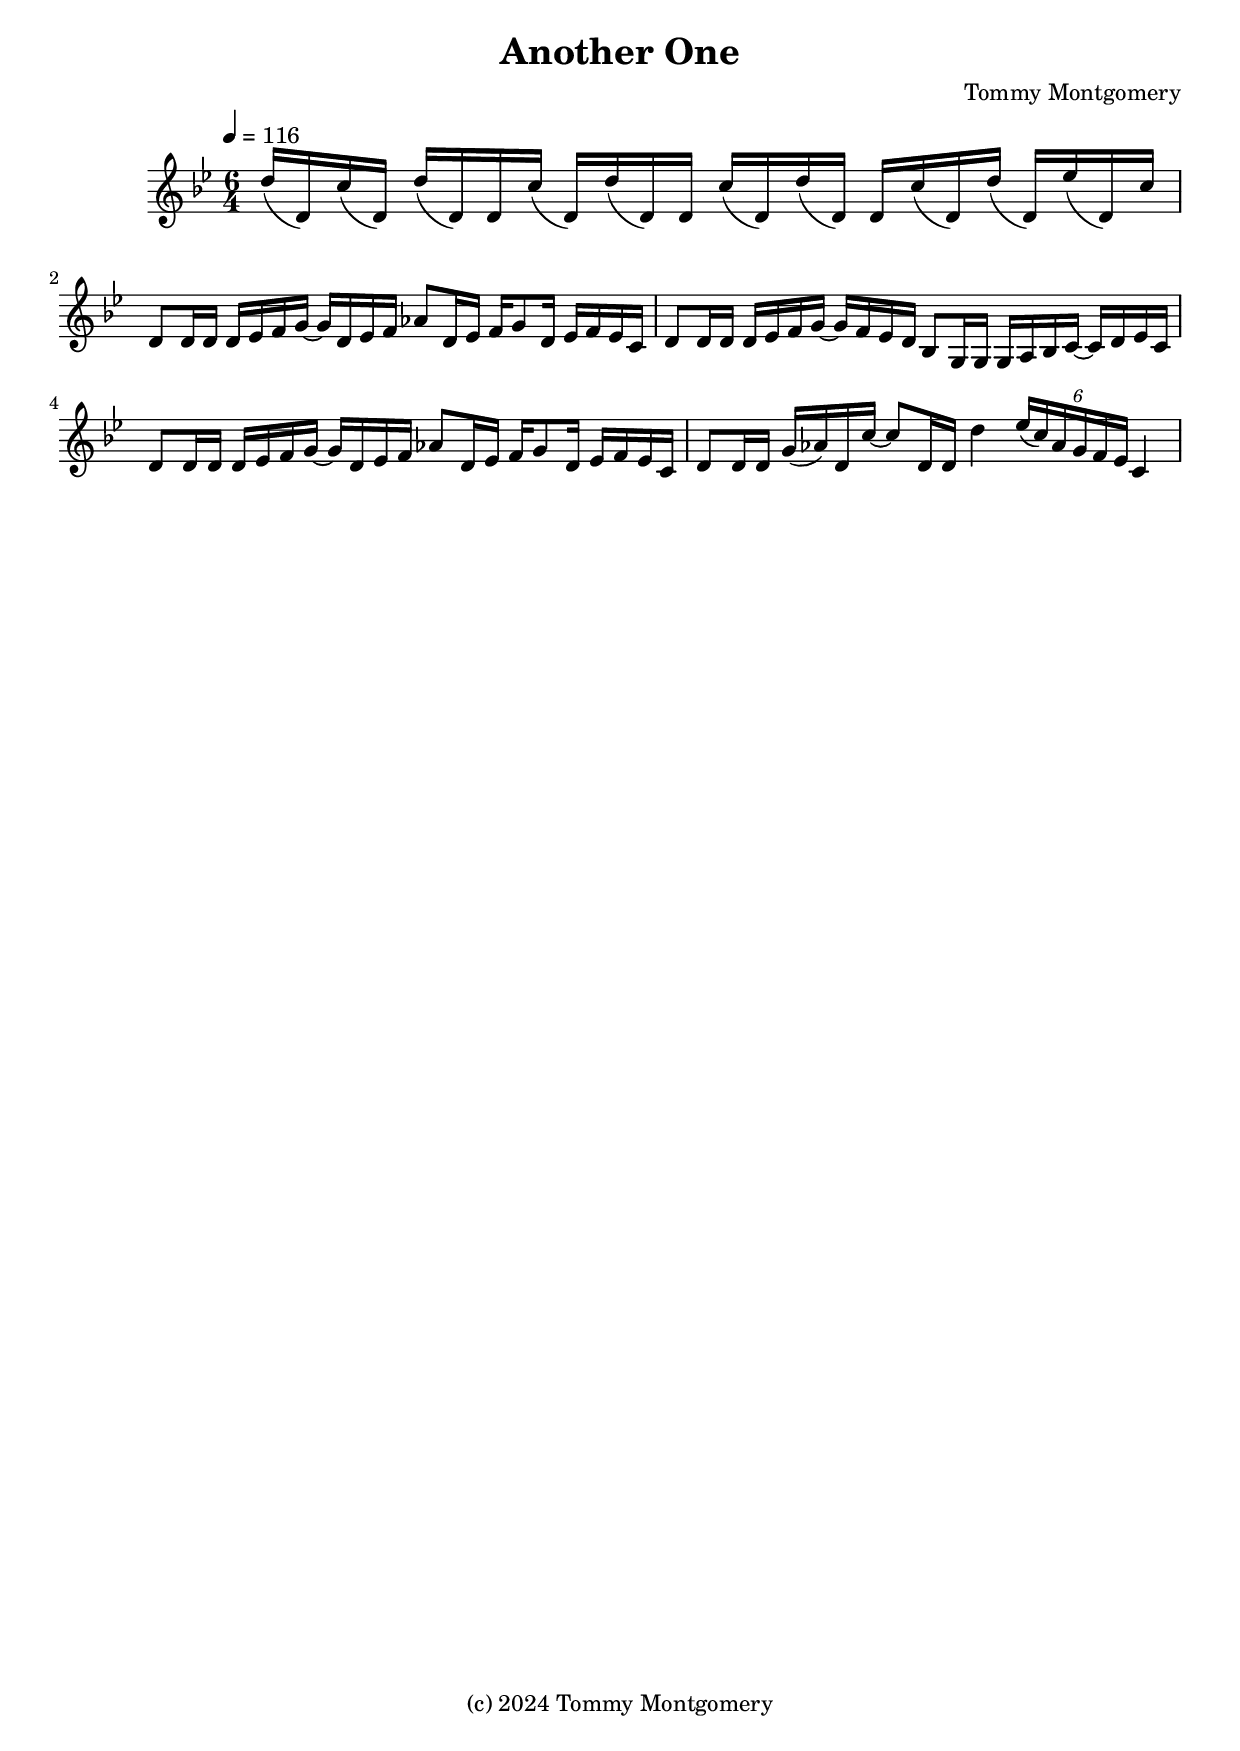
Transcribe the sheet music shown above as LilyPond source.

\version "2.24.0"
\language "english"

\header {
  title = "Another One"
  composer = "Tommy Montgomery"
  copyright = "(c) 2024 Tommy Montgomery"
}

global = {
  \key d \phrygian
  \set Staff.printKeyCancellation = ##f
  \numericTimeSignature
  \compressEmptyMeasures
  \omit Voice.StringNumber
  \override TupletBracket.bracket-visibility = #'if-no-beam
  \override MultiMeasureRest.expand-limit = #3
  \override Score.ChordName.font-name = #"Noto Serif"
  \override Score.ChordName.font-size = #0
  \override Score.LyricText.font-name = #"Noto Serif"
  \override Score.LyricText.font-size = #0
  \tempo 4 = 116
}

guitarOne = \relative c' {
  \global
  \time 6/4

  d'16( d,) c'( d,) d'( d,) d c'( d,) d'( d,) d c'( d,) d'( d,) d c'( d,) d'( d,) ef'( d,) c' |

  \repeat unfold 2 {
    d,8 d16 d d ef f g ~ g d ef f af8 d,16 ef f g8 d16 ef f ef c |
  }
  \alternative {
    { d8 d16 d d ef f g ~ g f ef d bf8 g16 g g a bf c ~ c d ef c | }
    { d8 d16 d g( af) d, c' ~ c8 d,16 d d'4 \tuplet 6/4 { ef16( c) af g f ef } c4 | }
  }


}

guitarTwo = \relative c {
  \global



}

guitarOneStaff = \new Staff \with { midiInstrument = "distorted guitar" midiMaximumVolume = #0.6 }{ \global \guitarOne }
guitarTwoStaff = \new Staff \with { midiInstrument = "distorted guitar" midiMaximumVolume = #0.6 }{ \global \guitarTwo }

chordExceptionMusic = {
  <c e g b d'>1-\markup { "maj9" }
  <c e g b fs'>1-\markup { "maj7" \sharp "11" }
  <c ef f g bf>1-\markup { "m7sus4" }
  <c ef gf bff>1-\markup { "°7" }
  <c ef gf bf>1-\markup { \super { "ø7" } }
  <c e g d'>1-\markup { "add9" }
  <c ef g d'>1-\markup { "m(add9)" }
  <c e fs as>1-\markup { \super { \sharp "11" \sharp "13" } }
  <c g>1-\markup { "5" }
  <c e g bf>1-\markup { "7" }
  <c e g b>1-\markup { "maj7" }
  <c ef g bf>1-\markup { "m7" }
  <c f g>1-\markup { "sus4" }
  <c d g>1-\markup { "sus2" }
  <c e g bf df'>1-\markup { "7" \super { \flat "9" } }
  <c e g f'>1-\markup { "add11" }
}

chordExceptions = #(append
  (sequential-music-to-chord-exceptions chordExceptionMusic #t)
  ignatzekExceptions
)

chordValues = \chordmode {
  \global
  % \powerChords
  \set chordNameExceptions = #chordExceptions
  \set majorSevenSymbol = \markup "maj7"


}

chordNames = \new ChordNames {
  \set chordChanges = ##t
  \set chordNameExceptions = #chordExceptions
  \chordValues
}

\score {
  <<
    \chordNames
    \guitarOneStaff
    \guitarTwoStaff
  >>
  \layout {
    \context {
      \Staff \RemoveEmptyStaves
      \override Glissando.minimum-length = #4
      \override Glissando.springs-and-rods = #ly:spanner::set-spacing-rods
      \override Glissando.thickness = #2
      \override VerticalAxisGroup.remove-first = ##t
    }
  }
}


\score {
  \unfoldRepeats {
    <<
      \transpose c c, \guitarOneStaff
      \transpose c c, \guitarTwoStaff
    >>
  }
  \midi {}
}

